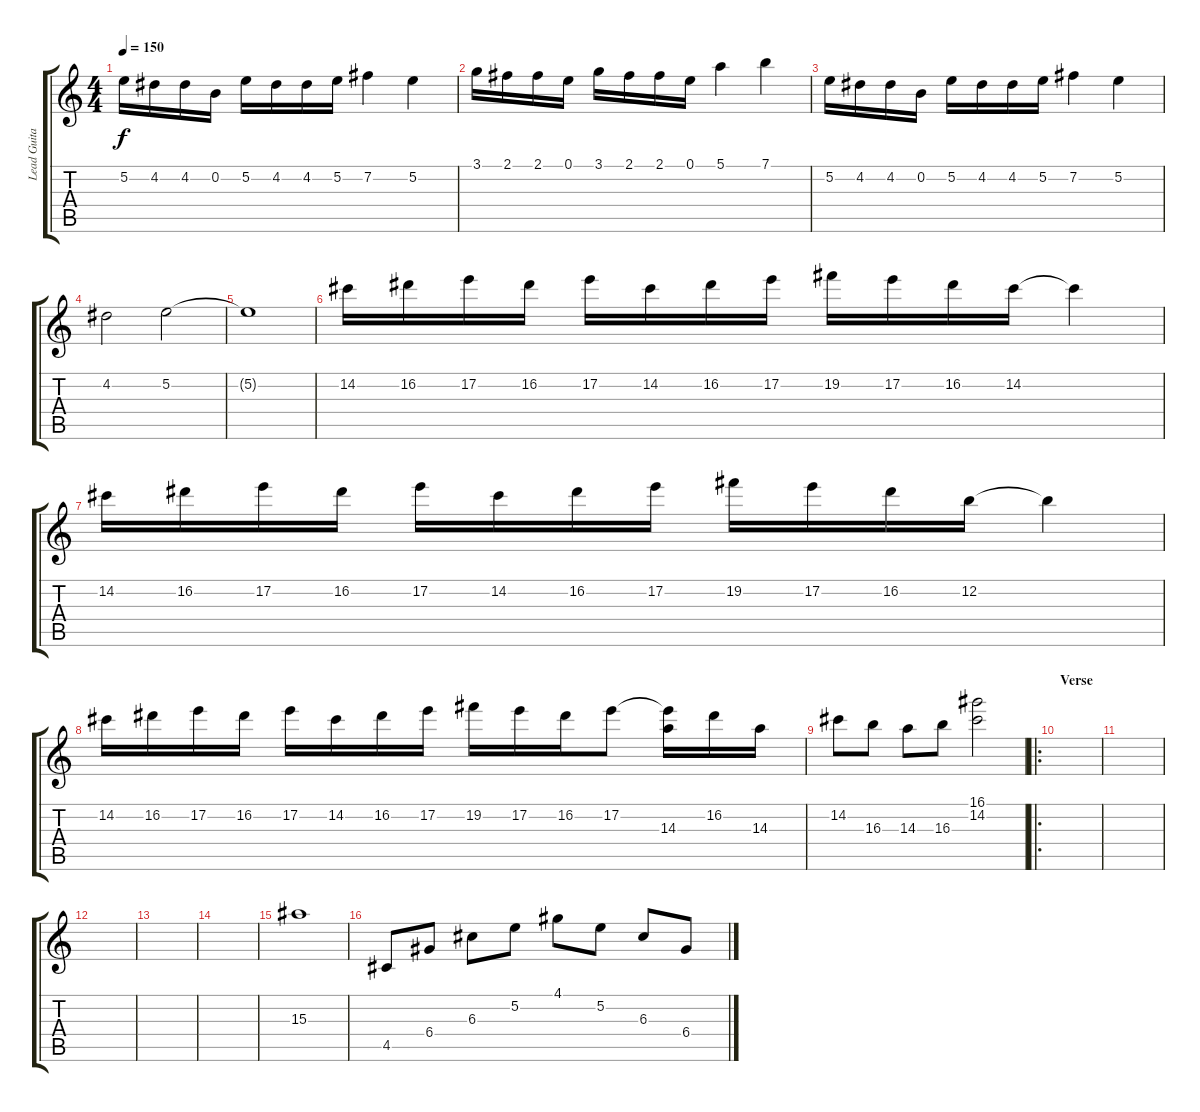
\track ("Lead Guitar" "Lead Guita") {instrument distortionguitar}
\staff {score tabs}
\tuning (E4 B3 G3 D3 A2 E2) {hide}
\ts (4 4)
\tempo 150
\clef g2
\ks c
5.2.16{dy f} 4.2.16 4.2.16 0.2.16 5.2.16 4.2.16 4.2.16 5.2.16 7.2.4 5.2.4 |
3.1.16 2.1.16 2.1.16 0.1.16 3.1.16 2.1.16 2.1.16 0.1.16 5.1.4 7.1.4 |
5.2.16 4.2.16 4.2.16 0.2.16 5.2.16 4.2.16 4.2.16 5.2.16 7.2.4 5.2.4 |
4.2.2 5.2.2 |
5.2{t}.1 |
14.2.16 16.2.16 17.2.16 16.2.16 17.2.16 14.2.16 16.2.16 17.2.16 19.2.16 17.2.16 16.2.16 14.2.16 14.2{t}.4 |
14.2.16 16.2.16 17.2.16 16.2.16 17.2.16 14.2.16 16.2.16 17.2.16 19.2.16 17.2.16 16.2.16 12.2.16 12.2{t}.4 |
14.2.16 16.2.16 17.2.16 16.2.16 17.2.16 14.2.16 16.2.16 17.2.16 19.2.16 17.2.16 16.2.16 17.2.8 (17.2{t} 14.3).16 16.2.16 14.3.16 |
14.2.8 16.3.8 14.3.8 16.3.8 (16.1 14.2).2 |
\ro
\section ("" "Verse")
|
|
|
|
|
15.3.1 |
4.5.8 6.4.8 6.3.8 5.2.8 4.1.8 5.2.8 6.3.8 6.4.8
